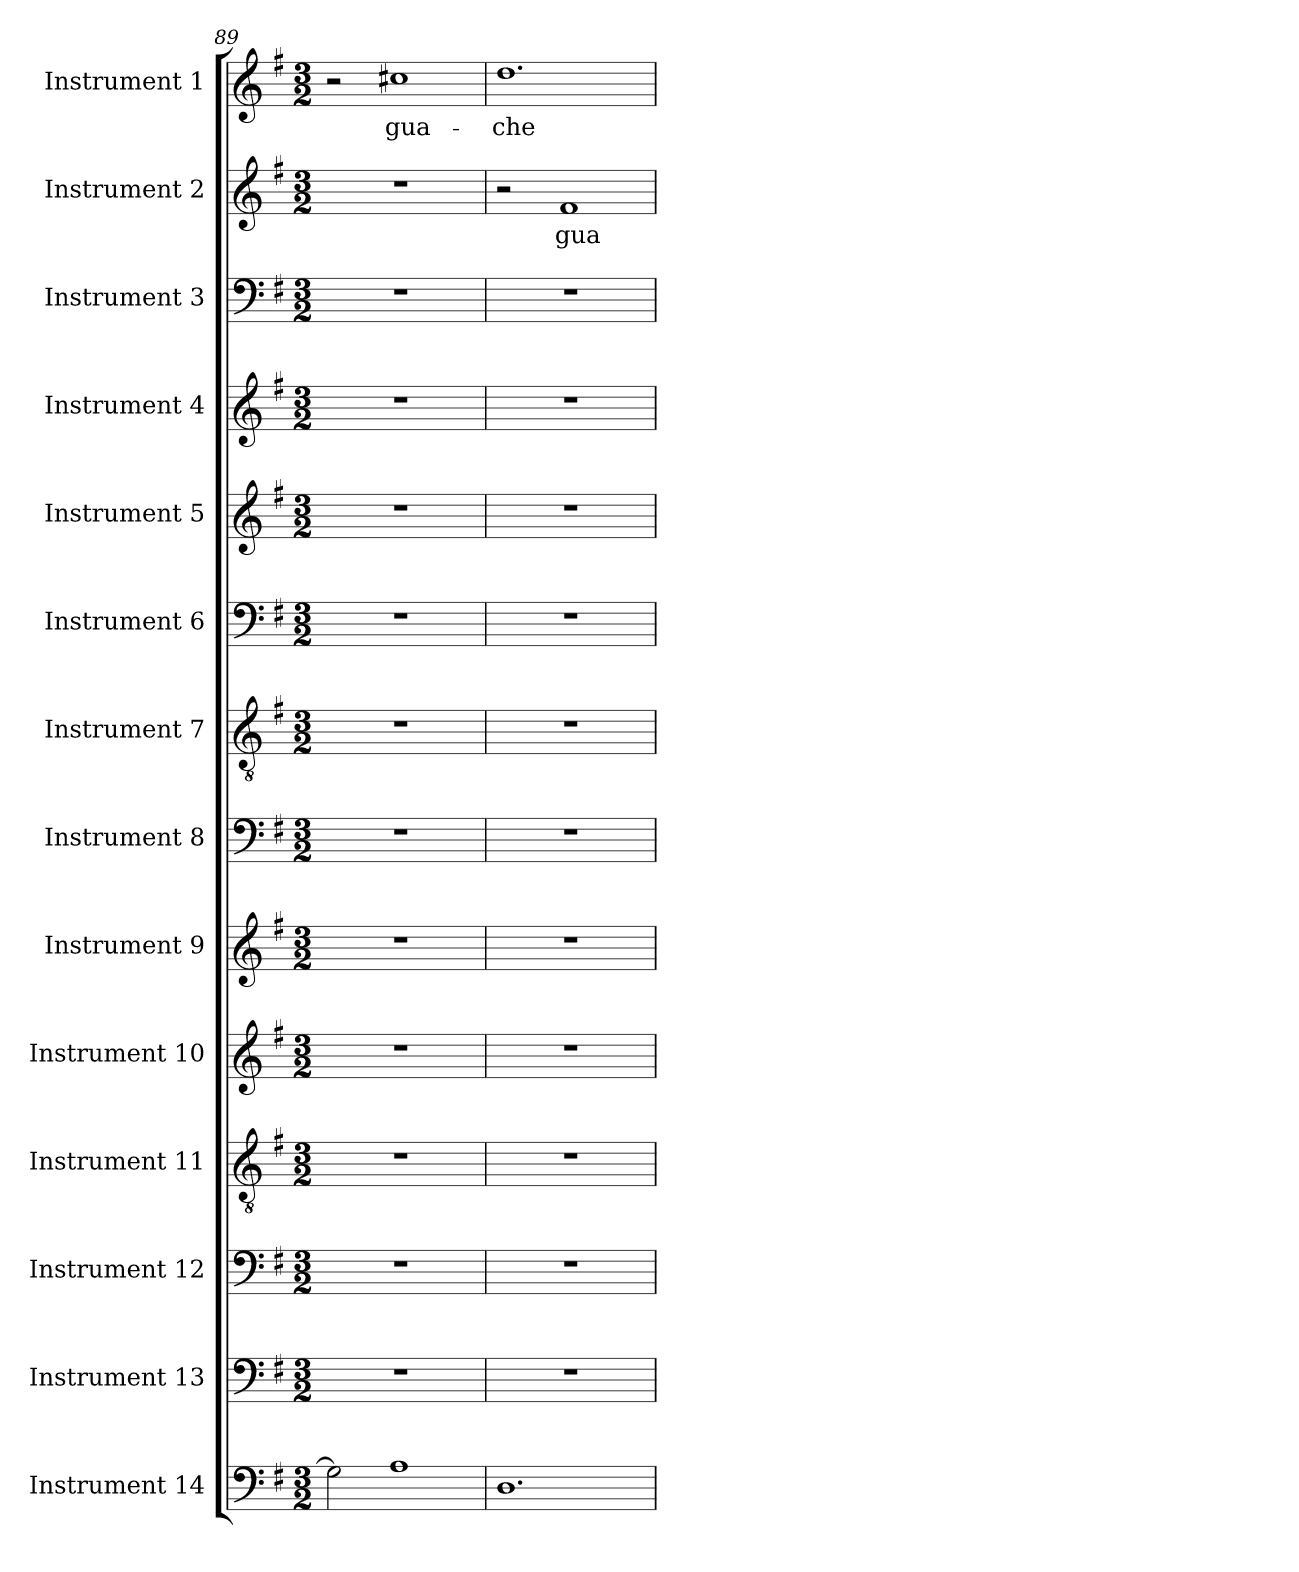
**kern	**kern	**kern	**kern	**kern	**kern	**kern	**kern	**kern	**kern	**kern	**kern	**kern	**text	**kern	**text
*part14	*part13	*part12	*part11	*part10	*part9	*part8	*part7	*part6	*part5	*part4	*part3	*part2	*part2	*part1	*part1
*staff14	*staff13	*staff12	*staff11	*staff10	*staff9	*staff8	*staff7	*staff6	*staff5	*staff4	*staff3	*staff2	*staff2	*staff1	*staff1
*I"Instrument 14	*I"Instrument 13	*I"Instrument 12	*I"Instrument 11	*I"Instrument 10	*I"Instrument 9	*I"Instrument 8	*I"Instrument 7	*I"Instrument 6	*I"Instrument 5	*I"Instrument 4	*I"Instrument 3	*I"Instrument 2	*	*I"Instrument 1	*
*clefF4	*clefF4	*clefF4	*clefGv2	*clefG2	*clefG2	*clefF4	*clefGv2	*clefF4	*clefG2	*clefG2	*clefF4	*clefG2	*	*clefG2	*
*k[f#]	*k[f#]	*k[f#]	*k[f#]	*k[f#]	*k[f#]	*k[f#]	*k[f#]	*k[f#]	*k[f#]	*k[f#]	*k[f#]	*k[f#]	*	*k[f#]	*
*G:	*G:	*G:	*G:	*G:	*G:	*G:	*G:	*G:	*G:	*G:	*G:	*G:	*	*G:	*
*M3/2	*M3/2	*M3/2	*M3/2	*M3/2	*M3/2	*M3/2	*M3/2	*M3/2	*M3/2	*M3/2	*M3/2	*M3/2	*	*M3/2	*
=89	=89	=89	=89	=89	=89	=89	=89	=89	=89	=89	=89	=89	=89	=89	=89
2G\]	1.r	1.r	1.r	1.r	1.r	1.r	1.r	1.r	1.r	1.r	1.r	1.r	.	2r	.
!	!	!	!	!	!	!	!	!	!	!	!	!	!	!	!LO:LY:b:cj
1A	.	.	.	.	.	.	.	.	.	.	.	.	.	1cc#X	gua-
=90	=90	=90	=90	=90	=90	=90	=90	=90	=90	=90	=90	=90	=90	=90	=90
!	!	!	!	!	!	!	!	!	!	!	!	!	!	!	!LO:LY:b:cj
1.D	1.r	1.r	1.r	1.r	1.r	1.r	1.r	1.r	1.r	1.r	1.r	2r	.	1.dd	-che
!	!	!	!	!	!	!	!	!	!	!	!	!	!LO:LY:b:rj	!	!
.	.	.	.	.	.	.	.	.	.	.	.	1f#	gua-	.	.
=	=	=	=	=	=	=	=	=	=	=	=	=	=	=	=
*-	*-	*-	*-	*-	*-	*-	*-	*-	*-	*-	*-	*-	*-	*-	*-
